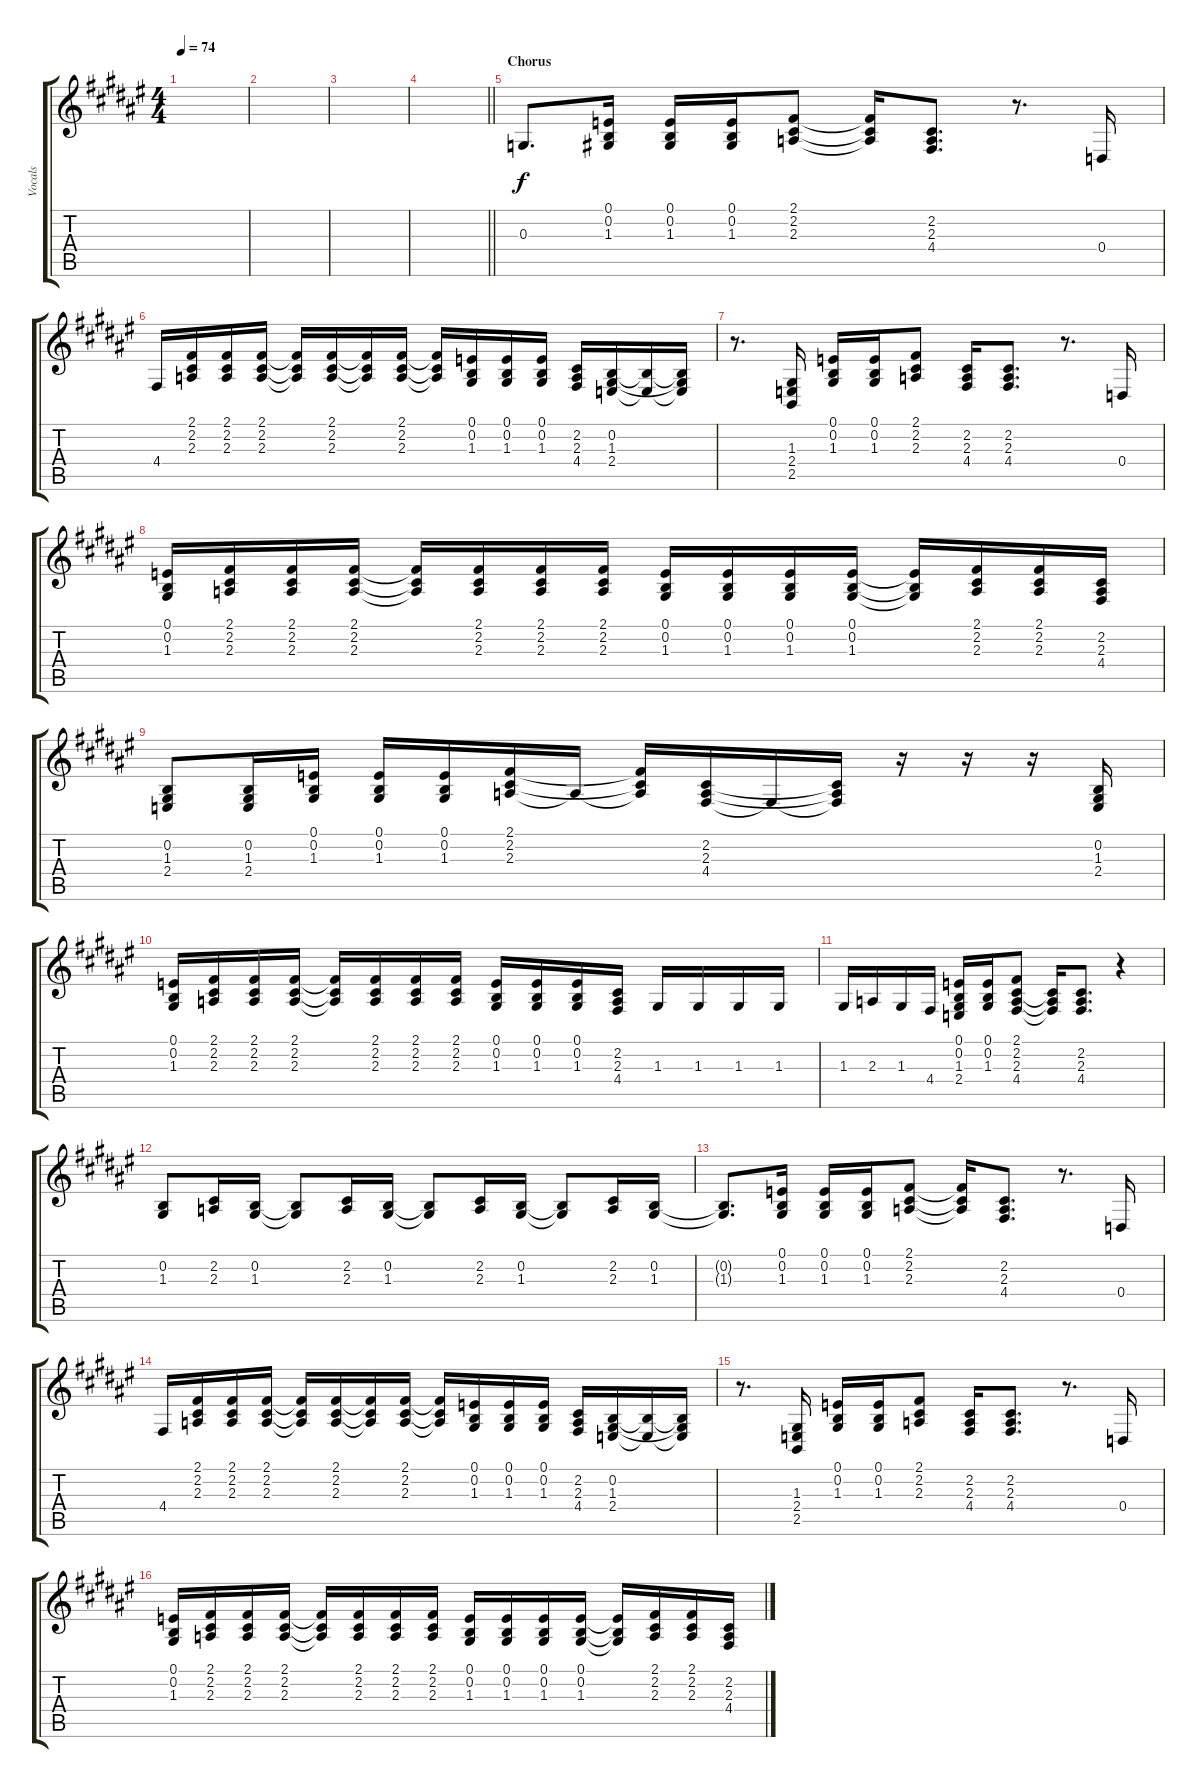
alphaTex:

\track ("Vocals" "Vocals") {instrument lead1square}
\staff {score tabs}
\tuning (E4 B3 G3 D3 A2 E2) {hide}
\ts (4 4)
\tempo 74
\clef g2
\ks f#
|
|
|
\barLineRight lightlight
|
\section ("" "Chorus")
0.3.8{d} (0.1 0.2 1.3).16 (0.1 0.2 1.3).16 (0.1 0.2 1.3).16 (2.1 2.2 2.3).8 (2.1{t} 2.2{t} 2.3{t}).16 (2.2 2.3 4.4).8{d} r.8{d} 0.4.16 |
4.4.16 (2.1 2.2 2.3).16 (2.1 2.2 2.3).16 (2.1 2.2 2.3).16 (2.1{t} 2.2{t} 2.3{t}).16 (2.1 2.2 2.3).16 (2.1{t} 2.2{t} 2.3{t}).16 (2.1 2.2 2.3).16 (2.1{t} 2.2{t} 2.3{t}).16 (0.1 0.2 1.3).16 (0.1 0.2 1.3).16 (0.1 0.2 1.3).16 (2.2 2.3 4.4).16 (0.2 1.3 2.4).16 (0.2{t} 2.4{t}).16 (0.2{t} 1.3{t} 2.4{t}).16 |
r.8{d} (1.3 2.4 2.5).16 (0.1 0.2 1.3).16 (0.1 0.2 1.3).16 (2.1 2.2 2.3).8 (2.2 2.3 4.4).16 (2.2 2.3 4.4).8{d} r.8{d} 0.4.16 |
(0.1 0.2 1.3).16 (2.1 2.2 2.3).16 (2.1 2.2 2.3).16 (2.1 2.2 2.3).16 (2.1{t} 2.2{t} 2.3{t}).16 (2.1 2.2 2.3).16 (2.1 2.2 2.3).16 (2.1 2.2 2.3).16 (0.1 0.2 1.3).16 (0.1 0.2 1.3).16 (0.1 0.2 1.3).16 (0.1 0.2 1.3).16 (0.1{t} 0.2{t} 1.3{t}).16 (2.1 2.2 2.3).16 (2.1 2.2 2.3).16 (2.2 2.3 4.4).16 |
(0.2 1.3 2.4).8 (0.2 1.3 2.4).16 (0.1 0.2 1.3).16 (0.1 0.2 1.3).16 (0.1 0.2 1.3).16 (2.1 2.2 2.3).16 2.3{t}.16 (2.1{t} 2.2{t} 2.3{t}).16 (2.2 2.3 4.4).16 4.4{t}.16 (2.2{t} 2.3{t} 4.4{t}).16 r.16 r.16 r.16 (0.2 1.3 2.4).16 |
(0.1 0.2 1.3).16 (2.1 2.2 2.3).16 (2.1 2.2 2.3).16 (2.1 2.2 2.3).16 (2.1{t} 2.2{t} 2.3{t}).16 (2.1 2.2 2.3).16 (2.1 2.2 2.3).16 (2.1 2.2 2.3).16 (0.1 0.2 1.3).16 (0.1 0.2 1.3).16 (0.1 0.2 1.3).16 (2.2 2.3 4.4).16 1.3.16 1.3.16 1.3.16 1.3.16 |
1.3.16 2.3.16 1.3.16 4.4.16 (0.1 0.2 1.3 2.4).16 (0.1 0.2 1.3).16 (2.1 2.2 2.3 4.4).8 (2.2{t} 2.3{t} 4.4{t}).16 (2.2 2.3 4.4).8{d} r.4 |
(0.2 1.3).8 (2.2 2.3).16 (0.2 1.3).16 (0.2{t} 1.3{t}).8 (2.2 2.3).16 (0.2 1.3).16 (0.2{t} 1.3{t}).8 (2.2 2.3).16 (0.2 1.3).16 (0.2{t} 1.3{t}).8 (2.2 2.3).16 (0.2 1.3).16 |
(0.2{t} 1.3{t}).8{d} (0.1 0.2 1.3).16 (0.1 0.2 1.3).16 (0.1 0.2 1.3).16 (2.1 2.2 2.3).8 (2.1{t} 2.2{t} 2.3{t}).16 (2.2 2.3 4.4).8{d} r.8{d} 0.4.16 |
4.4.16 (2.1 2.2 2.3).16 (2.1 2.2 2.3).16 (2.1 2.2 2.3).16 (2.1{t} 2.2{t} 2.3{t}).16 (2.1 2.2 2.3).16 (2.1{t} 2.2{t} 2.3{t}).16 (2.1 2.2 2.3).16 (2.1{t} 2.2{t} 2.3{t}).16 (0.1 0.2 1.3).16 (0.1 0.2 1.3).16 (0.1 0.2 1.3).16 (2.2 2.3 4.4).16 (0.2 1.3 2.4).16 (0.2{t} 2.4{t}).16 (0.2{t} 1.3{t} 2.4{t}).16 |
r.8{d} (1.3 2.4 2.5).16 (0.1 0.2 1.3).16 (0.1 0.2 1.3).16 (2.1 2.2 2.3).8 (2.2 2.3 4.4).16 (2.2 2.3 4.4).8{d} r.8{d} 0.4.16 |
(0.1 0.2 1.3).16 (2.1 2.2 2.3).16 (2.1 2.2 2.3).16 (2.1 2.2 2.3).16 (2.1{t} 2.2{t} 2.3{t}).16 (2.1 2.2 2.3).16 (2.1 2.2 2.3).16 (2.1 2.2 2.3).16 (0.1 0.2 1.3).16 (0.1 0.2 1.3).16 (0.1 0.2 1.3).16 (0.1 0.2 1.3).16 (0.1{t} 0.2{t} 1.3{t}).16 (2.1 2.2 2.3).16 (2.1 2.2 2.3).16 (2.2 2.3 4.4).16
